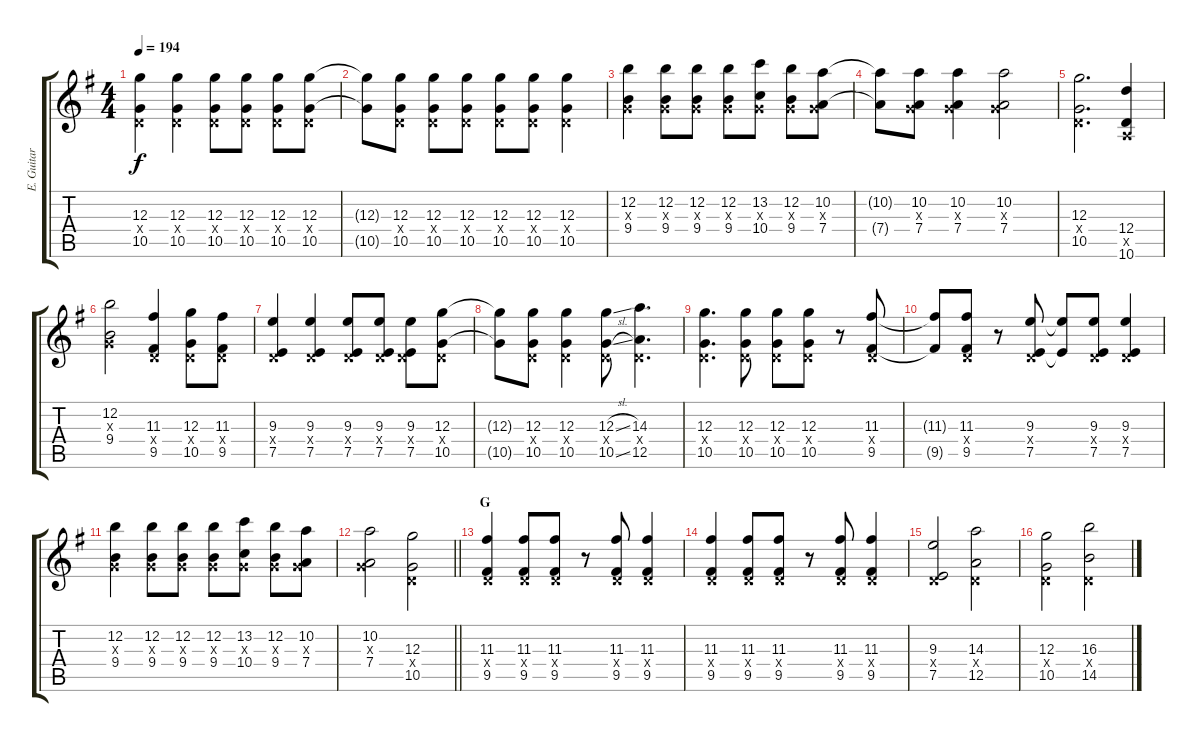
\track ("E. Guitar I" "E. Guitar ") {instrument electricguitarclean}
\staff {score tabs}
\tuning (E4 B3 G3 D3 A2 E2) {hide}
\ts (4 4)
\tempo 194
\clef g2
\ks g
(12.3 0.4{x} 10.5).4{dy f} (12.3 0.4{x} 10.5).4 (12.3 0.4{x} 10.5).8 (12.3 0.4{x} 10.5).8 (12.3 0.4{x} 10.5).8 (12.3 0.4{x} 10.5).8 |
(12.3{t} 10.5{t}).8 (12.3 0.4{x} 10.5).8 (12.3 0.4{x} 10.5).8 (12.3 0.4{x} 10.5).8 (12.3 0.4{x} 10.5).8 (12.3 0.4{x} 10.5).8 (12.3 0.4{x} 10.5).4 |
(12.2 0.3{x} 9.4).4 (12.2 0.3{x} 9.4).8 (12.2 0.3{x} 9.4).8 (12.2 0.3{x} 9.4).8 (13.2 0.3{x} 10.4).8 (12.2 0.3{x} 9.4).8 (10.2 0.3{x} 7.4).8 |
(10.2{t} 7.4{t}).8 (10.2 0.3{x} 7.4).8 (10.2 0.3{x} 7.4).4 (10.2 0.3{x} 7.4).2 |
(12.3 0.4{x} 10.5).2{d} (12.4 0.5{x} 10.6).4 |
(12.2 0.3{x} 9.4).2 (11.3 0.4{x} 9.5).4 (12.3 0.4{x} 10.5).8 (11.3 0.4{x} 9.5).8 |
(9.3 0.4{x} 7.5).4 (9.3 0.4{x} 7.5).4 (9.3 0.4{x} 7.5).8 (9.3 0.4{x} 7.5).8 (9.3 0.4{x} 7.5).8 (12.3 0.4{x} 10.5).8 |
(12.3{t} 10.5{t}).8 (12.3 0.4{x} 10.5).8 (12.3 0.4{x} 10.5).4 (12.3{sl} 0.4{x} 10.5{sl}).8 (14.3 0.4{x} 12.5).4{d} |
(12.3 0.4{x} 10.5).4{d} (12.3 0.4{x} 10.5).8 (12.3 0.4{x} 10.5).8 (12.3 0.4{x} 10.5).8 r.8 (11.3 0.4{x} 9.5).8 |
(11.3{t} 9.5{t}).8 (11.3 0.4{x} 9.5).8 r.8 (9.3 0.4{x} 7.5).8 (9.3{t} 7.5{t}).8 (9.3 0.4{x} 7.5).8 (9.3 0.4{x} 7.5).4 |
(12.2 0.3{x} 9.4).4 (12.2 0.3{x} 9.4).8 (12.2 0.3{x} 9.4).8 (12.2 0.3{x} 9.4).8 (13.2 0.3{x} 10.4).8 (12.2 0.3{x} 9.4).8 (10.2 0.3{x} 7.4).8 |
\barLineRight lightlight
(10.2 0.3{x} 7.4).2 (12.3 0.4{x} 10.5).2 |
\section ("" "G")
(11.3 0.4{x} 9.5).4 (11.3 0.4{x} 9.5).8 (11.3 0.4{x} 9.5).8 r.8 (11.3 0.4{x} 9.5).8 (11.3 0.4{x} 9.5).4 |
(11.3 0.4{x} 9.5).4 (11.3 0.4{x} 9.5).8 (11.3 0.4{x} 9.5).8 r.8 (11.3 0.4{x} 9.5).8 (11.3 0.4{x} 9.5).4 |
(9.3 0.4{x} 7.5).2 (14.3 0.4{x} 12.5).2 |
(12.3 0.4{x} 10.5).2 (16.3 0.4{x} 14.5).2
